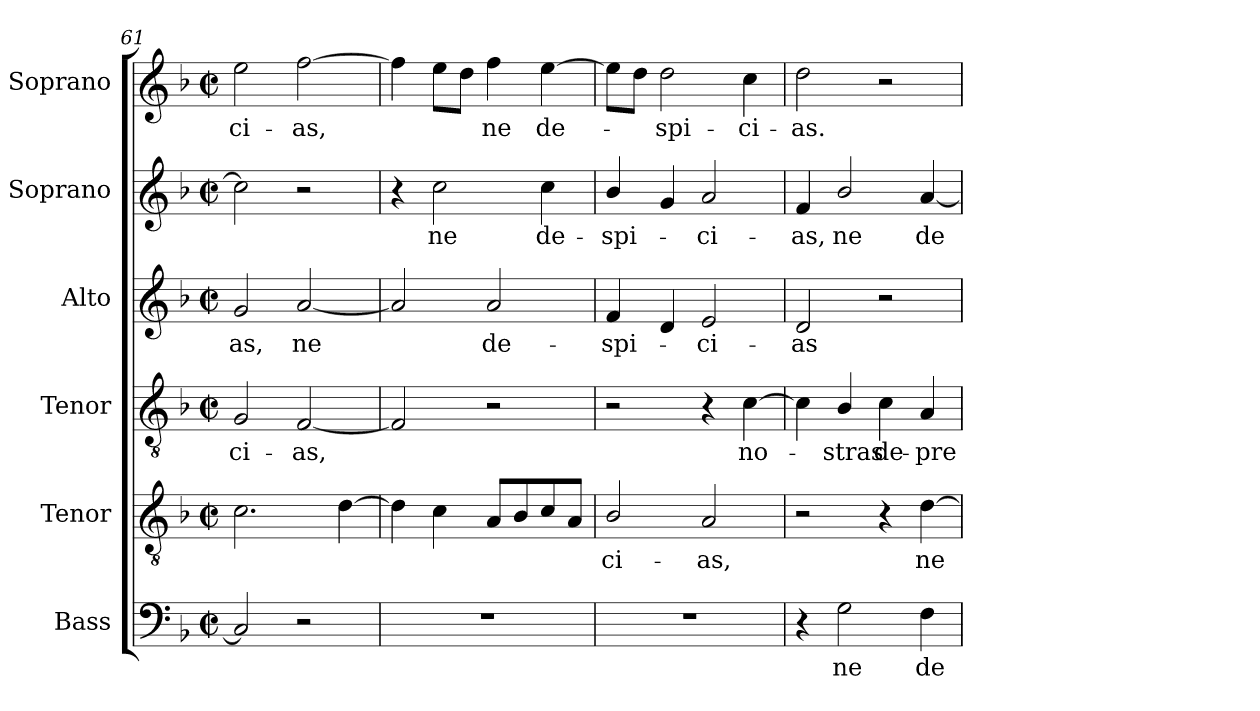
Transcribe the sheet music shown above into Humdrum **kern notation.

**kern	**text	**kern	**text	**kern	**text	**kern	**text	**kern	**text	**kern	**text
*part6	*part6	*part5	*part5	*part4	*part4	*part3	*part3	*part2	*part2	*part1	*part1
*staff6	*staff6	*staff5	*staff5	*staff4	*staff4	*staff3	*staff3	*staff2	*staff2	*staff1	*staff1
*I"Bass	*	*I"Tenor	*	*I"Tenor	*	*I"Alto	*	*I"Soprano	*	*I"Soprano	*
*I'B	*	*I'T2	*	*I'T1	*	*I'A	*	*I'S2	*	*I'S1	*
!!LO:LB:g=z
*clefF4	*	*clefGv2	*	*clefGv2	*	*clefG2	*	*clefG2	*	*clefG2	*
*	*	*ITrd7c12	*	*ITrd7c12	*	*	*	*	*	*	*
*k[b-]	*	*k[b-]	*	*k[b-]	*	*k[b-]	*	*k[b-]	*	*k[b-]	*
*F:	*	*F:	*	*F:	*	*F:	*	*F:	*	*F:	*
*M2/2	*	*M2/2	*	*M2/2	*	*M2/2	*	*M2/2	*	*M2/2	*
*met(c|)	*	*met(c|)	*	*met(c|)	*	*met(c|)	*	*met(c|)	*	*met(c|)	*
=61	=61	=61	=61	=61	=61	=61	=61	=61	=61	=61	=61
!	!	!	!LO:LY:b:color=#000000	!	!	!	!	!	!	!	!
!	!	!	!	!	!LO:LY:b:color=#000000	!	!	!	!	!	!
!	!	!	!	!	!	!	!LO:LY:b:color=#000000	!	!	!	!
!	!	!	!	!	!	!	!	!	!	!	!LO:LY:b:color=#000000
2Ci/]	.	2.Ci\	--	2GGi/	-ci-	2gi/	-as,	2cci\]	.	2eei\	-ci-
!	!	!	!	!	!LO:LY:b:color=#000000	!	!	!	!	!	!
!	!	!	!	!	!	!	!LO:LY:b:color=#000000	!	!	!	!
!	!	!	!	!	!	!	!	!	!	!	!LO:LY:b:color=#000000
2r	.	.	.	[2FFi/	-as,	[2ai/	ne	2r	.	[2ffi\	-as,
.	.	[4Di\	.	.	.	.	.	.	.	.	.
=62	=62	=62	=62	=62	=62	=62	=62	=62	=62	=62	=62
!	!	!	!LO:LY:b:color=#000000	!	!	!	!	!	!	!	!
1r	.	4Di\]	-	2FFi/]	.	2ai/]	.	4r	.	4ffi\]	.
!	!	!	!	!	!	!	!	!	!LO:LY:b:color=#000000	!	!
.	.	4Ci\	.	.	.	.	.	2cci\	ne	8eei\L	.
.	.	.	.	.	.	.	.	.	.	8ddi\J	.
!	!	!	!LO:LY:b:color=#000000	!	!	!	!	!	!	!	!
!	!	!	!	!	!	!	!LO:LY:b:color=#000000	!	!	!	!
!	!	!	!	!	!	!	!	!	!	!	!LO:LY:b:color=#000000
.	.	8AAi/L	-	2r	.	2ai/	de-	.	.	4ffi\	ne
.	.	8BB-i/	.	.	.	.	.	.	.	.	.
!	!	!	!	!	!	!	!	!	!LO:LY:b:color=#000000	!	!
!	!	!	!	!	!	!	!	!	!	!	!LO:LY:b:color=#000000
.	.	8Ci/	.	.	.	.	.	4cci\	de-	[4eei\	de-
.	.	8AAi/J	.	.	.	.	.	.	.	.	.
=63	=63	=63	=63	=63	=63	=63	=63	=63	=63	=63	=63
!	!	!	!LO:LY:b:color=#000000	!	!	!	!	!	!	!	!
!	!	!	!	!	!	!	!LO:LY:b:color=#000000	!	!	!	!
!	!	!	!	!	!	!	!	!	!LO:LY:b:color=#000000	!	!
1r	.	2BB-i/	ci-	2r	.	4fi/	-spi-	4b-i/	-spi-	8eei\L]	.
.	.	.	.	.	.	.	.	.	.	8ddi\J	.
!	!	!	!	!	!	!	!	!	!	!	!LO:LY:b:color=#000000
.	.	.	.	.	.	4di/	.	4gi/	.	2ddi\	-spi-
!	!	!	!LO:LY:b:color=#000000	!	!	!	!	!	!	!	!
!	!	!	!	!	!	!	!LO:LY:b:color=#000000	!	!	!	!
!	!	!	!	!	!	!	!	!	!LO:LY:b:color=#000000	!	!
.	.	2AAi/	-as,	4r	.	2ei/	-ci-	2ai/	-ci-	.	.
!	!	!	!	!	!LO:LY:b:color=#000000	!	!	!	!	!	!
!	!	!	!	!	!	!	!	!	!	!	!LO:LY:b:color=#000000
.	.	.	.	[4Ci\	no-	.	.	.	.	4cci\	-ci-
=64	=64	=64	=64	=64	=64	=64	=64	=64	=64	=64	=64
!	!	!	!	!	!	!	!LO:LY:b:color=#000000	!	!	!	!
!	!	!	!	!	!	!	!	!	!LO:LY:b:color=#000000	!	!
!	!	!	!	!	!	!	!	!	!	!	!LO:LY:b:color=#000000
4r	.	2r	.	4Ci\]	.	2di/	-as	4fi/	-as,	2ddi\	-as.
!	!LO:LY:b:color=#000000	!	!	!	!	!	!	!	!	!	!
!	!	!	!	!	!LO:LY:b:color=#000000	!	!	!	!	!	!
!	!	!	!	!	!	!	!	!	!LO:LY:b:color=#000000	!	!
2Gi\	ne	.	.	4BB-i/	-stras	.	.	2b-i/	ne	.	.
!	!	!	!	!	!LO:LY:b:color=#000000	!	!	!	!	!	!
.	.	4r	.	4Ci\	de-	2r	.	.	.	2r	.
!	!LO:LY:b:color=#000000	!	!	!	!	!	!	!	!	!	!
!	!	!	!LO:LY:b:color=#000000	!	!	!	!	!	!	!	!
!	!	!	!	!	!LO:LY:b:color=#000000	!	!	!	!	!	!
!	!	!	!	!	!	!	!	!	!LO:LY:b:color=#000000	!	!
4Fi\	de-	[4Di\	ne	4AAi/	-pre-	.	.	[4ai/	de-	.	.
=	=	=	=	=	=	=	=	=	=	=	=
*-	*-	*-	*-	*-	*-	*-	*-	*-	*-	*-	*-
